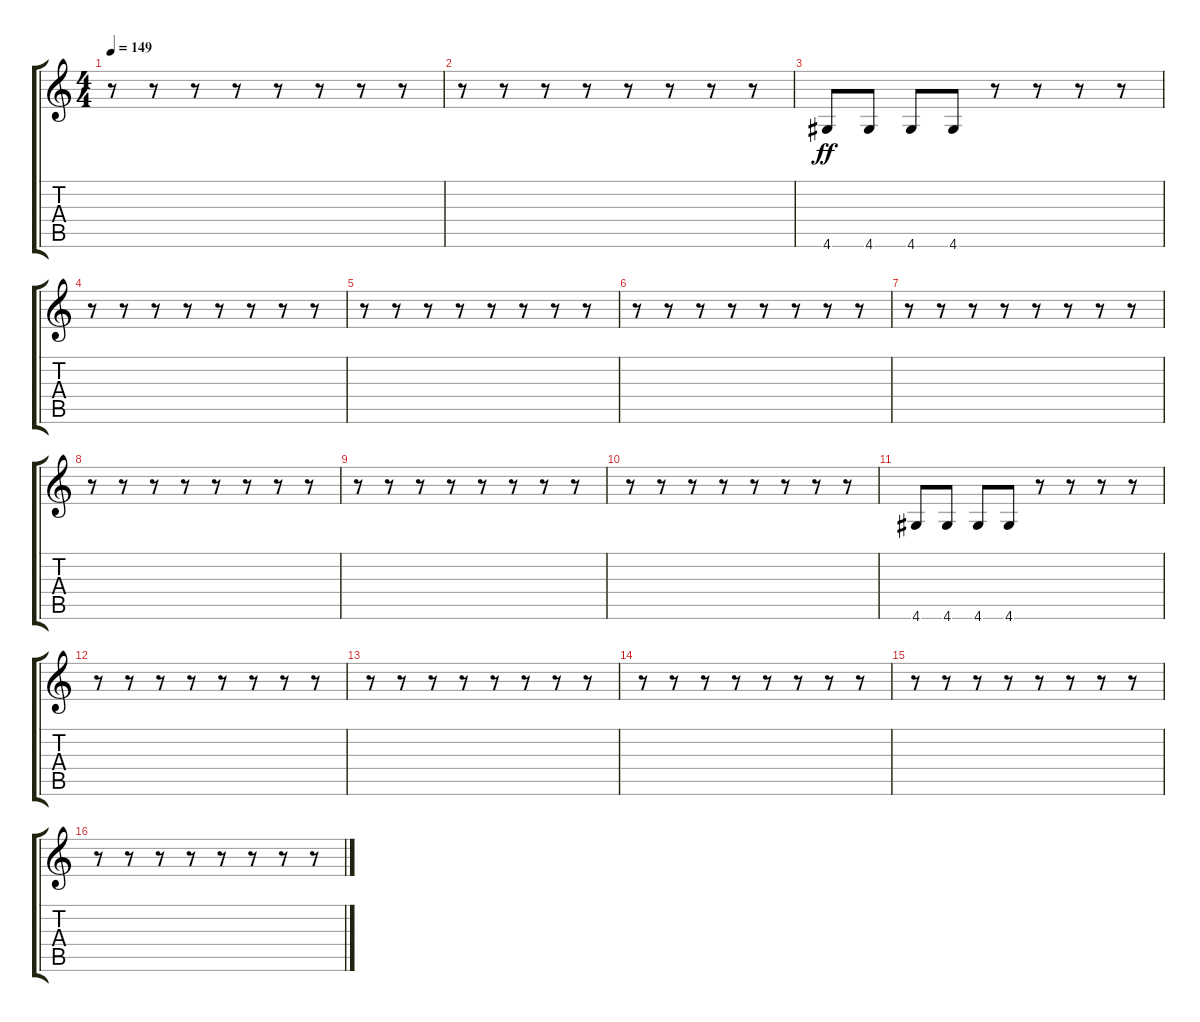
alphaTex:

\track "" {instrument electricbasspick}
\staff {score tabs}
\tuning (E4 B3 G3 D3 A2 E2) {hide}
\ts (4 4)
\tempo 149
\clef g2
\ks c
r.8{dy ff} r.8 r.8 r.8 r.8 r.8 r.8 r.8 |
r.8 r.8 r.8 r.8 r.8 r.8 r.8 r.8 |
4.6.8 4.6.8 4.6.8 4.6.8 r.8 r.8 r.8 r.8 |
r.8 r.8 r.8 r.8 r.8 r.8 r.8 r.8 |
r.8 r.8 r.8 r.8 r.8 r.8 r.8 r.8 |
r.8 r.8 r.8 r.8 r.8 r.8 r.8 r.8 |
r.8 r.8 r.8 r.8 r.8 r.8 r.8 r.8 |
r.8 r.8 r.8 r.8 r.8 r.8 r.8 r.8 |
r.8 r.8 r.8 r.8 r.8 r.8 r.8 r.8 |
r.8 r.8 r.8 r.8 r.8 r.8 r.8 r.8 |
4.6.8 4.6.8 4.6.8 4.6.8 r.8 r.8 r.8 r.8 |
r.8 r.8 r.8 r.8 r.8 r.8 r.8 r.8 |
r.8 r.8 r.8 r.8 r.8 r.8 r.8 r.8 |
r.8 r.8 r.8 r.8 r.8 r.8 r.8 r.8 |
r.8 r.8 r.8 r.8 r.8 r.8 r.8 r.8 |
r.8 r.8 r.8 r.8 r.8 r.8 r.8 r.8
